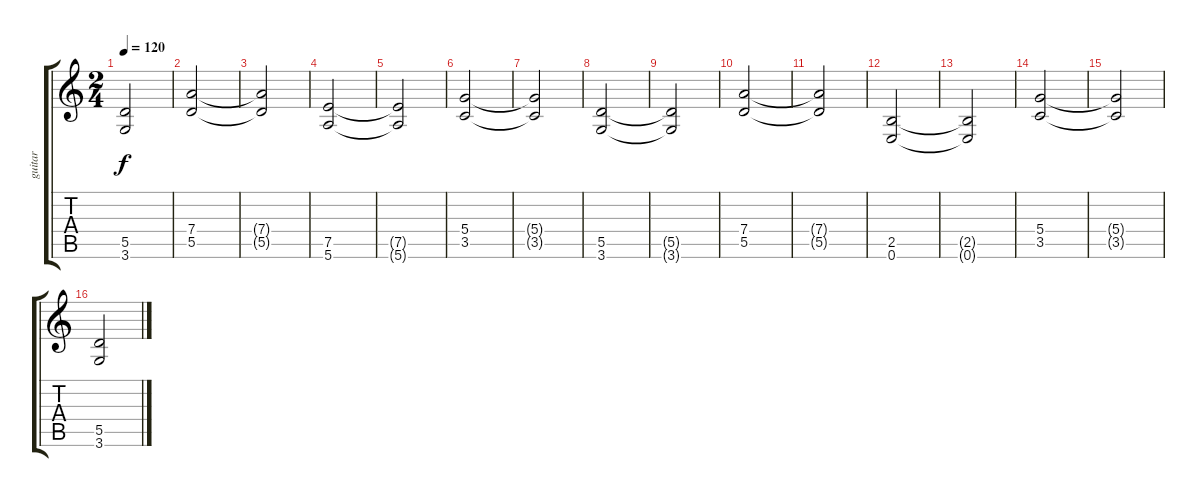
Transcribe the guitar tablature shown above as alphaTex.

\track ("guitar    quinta" "guitar    ") {instrument distortionguitar}
\staff {score tabs}
\tuning (E4 B3 G3 D3 A2 E2) {hide}
\ts (2 4)
\tempo 120
\clef g2
\ks c
(5.5{t} 3.6{t}).2{dy f} |
(7.4 5.5).2 |
(7.4{t} 5.5{t}).2 |
(7.5 5.6).2 |
(7.5{t} 5.6{t}).2 |
(5.4 3.5).2 |
(5.4{t} 3.5{t}).2 |
(5.5 3.6).2 |
(5.5{t} 3.6{t}).2 |
(7.4 5.5).2 |
(7.4{t} 5.5{t}).2 |
(2.5 0.6).2 |
(2.5{t} 0.6{t}).2 |
(5.4 3.5).2 |
(5.4{t} 3.5{t}).2 |
(5.5 3.6).2
